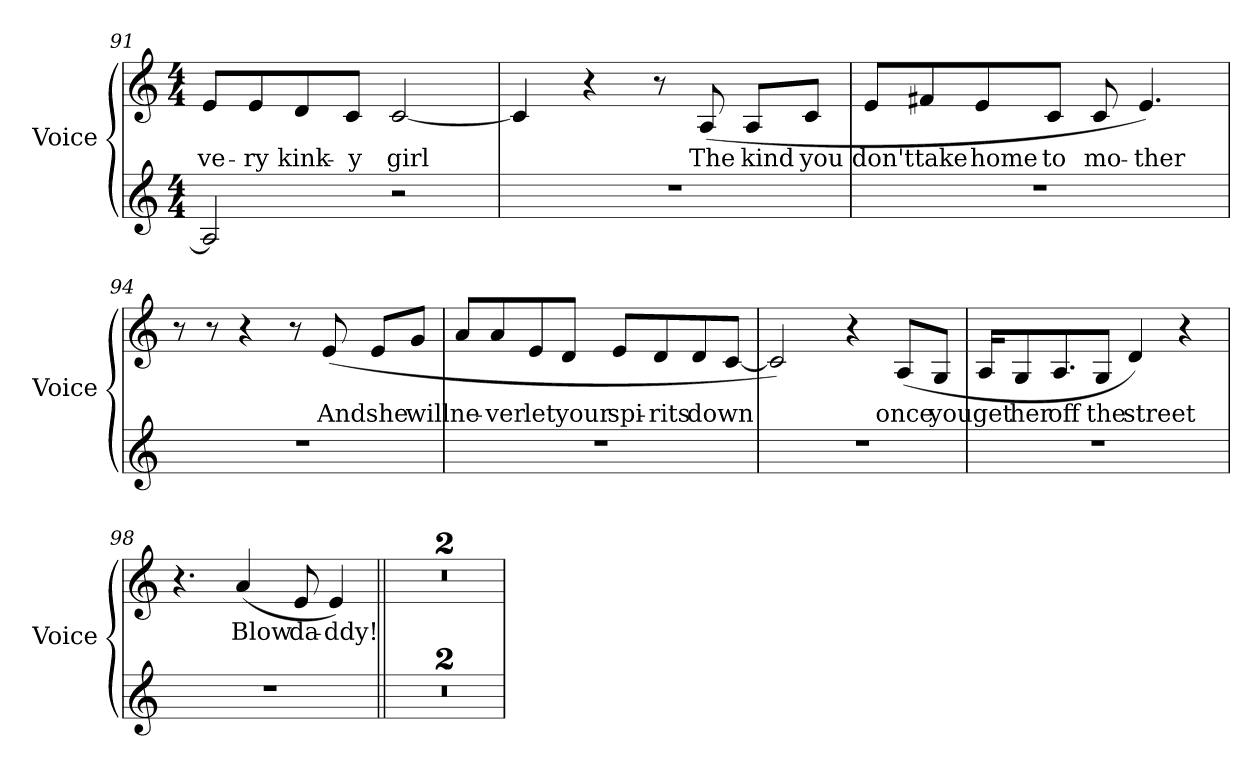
**kern	**kern	**text
*part2	*part1	*part1
*staff2	*staff1	*staff1
*I"Voice	*I"Voice	*
*I'Voice	*I'Voice	*
!!LO:LB:g=z
*clefG2	*clefG2	*
*k[]	*k[]	*
*a:	*a:	*
*M4/4	*M4/4	*
=91	=91	=91
!	!	!LO:LY:b:color=#000000
2Ai/]	8ei/L	ve-
!	!	!LO:LY:b:color=#000000
.	8ei/	-ry
!	!	!LO:LY:b:color=#000000
.	8di/	kink-
!	!	!LO:LY:b:color=#000000
.	8ci/J	-y
!	!	!LO:LY:b:color=#000000
2r	[2ci/	girl
=92	=92	=92
1r	4ci/]	.
.	4r	.
.	8r	.
!	!	!LO:LY:b:color=#000000
.	(8Ai/	The
!	!	!LO:LY:b:color=#000000
.	8Ai/L	kind
!	!	!LO:LY:b:color=#000000
.	8ci/J	you
=93	=93	=93
!	!	!LO:LY:b:color=#000000
1r	8ei/L	don't
!	!	!LO:LY:b:color=#000000
.	8f#Xi/	take
!	!	!LO:LY:b:color=#000000
.	8ei/	home
!	!	!LO:LY:b:color=#000000
.	8ci/J	to
!	!	!LO:LY:b:color=#000000
.	8ci/	mo-
!	!	!LO:LY:b:color=#000000
.	4.ei/)	-ther
=94	=94	=94
1r	8r	.
.	8r	.
.	4r	.
.	8r	.
!	!	!LO:LY:b:color=#000000
.	(8ei/	And
!	!	!LO:LY:b:color=#000000
.	8ei/L	she
!	!	!LO:LY:b:color=#000000
.	8gi/J	will
!!LO:LB:g=z
=95	=95	=95
!	!	!LO:LY:b:color=#000000
1r	8ai/L	ne-
!	!	!LO:LY:b:color=#000000
.	8ai/	-ver
!	!	!LO:LY:b:color=#000000
.	8ei/	let
!	!	!LO:LY:b:color=#000000
.	8di/J	your
!	!	!LO:LY:b:color=#000000
.	8ei/L	spi-
!	!	!LO:LY:b:color=#000000
.	8di/	-rits
!	!	!LO:LY:b:color=#000000
.	8di/	down
.	[8ci/J	.
=96	=96	=96
1r	2ci/])	.
.	4r	.
!	!	!LO:LY:b:color=#000000
.	(8Ai/L	once
!	!	!LO:LY:b:color=#000000
.	8Gi/J	you
=97	=97	=97
!	!	!LO:LY:b:color=#000000
1r	16Ai/KL	get
!	!	!LO:LY:b:color=#000000
.	8Gi/	her
!	!	!LO:LY:b:color=#000000
.	8.Ai/	off
!	!	!LO:LY:b:color=#000000
.	8Gi/J	the
!	!	!LO:LY:b:color=#000000
.	4di/)	street
.	4r	.
=98	=98	=98
1r	4.r	.
!	!	!LO:LY:b:color=#000000
.	(4ai/	Blow
!	!	!LO:LY:b:color=#000000
.	8ei/	da-
!	!	!LO:LY:b:color=#000000
.	4ei/)	-ddy!
!!LO:LB:g=z
=99||	=99||	=99||
1r	1r	.
=100	=100	=100
1r	1r	.
=	=	=
*-	*-	*-
